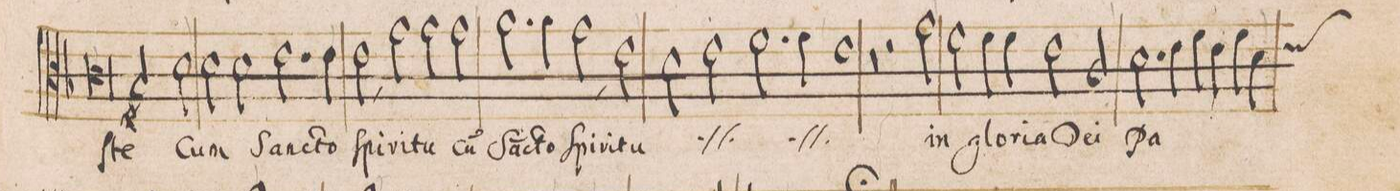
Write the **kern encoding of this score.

**kern	**text
*I"DISCANTVS	*
*clefC3	*
*k[b-]	*
*met(C|)	*
*M2/1	*
0c	.
=90-	=90-
2Bn/	-ſte
2d\	Cum
=91-	=91-
2d\	San-
2d\	-cto
2.e\	ſpi-
4e\	-ri-
=92-	=92-
2e,\	-tu
2g\	Cum
2g\	San-
2g\	-cto
=93-	=93-
2.a\	ſpi-
4a\	-ri-
2g,\	-tu
2e\	/Cum
=94-	=94-
2d\	San-
2e\	-cto
2.f\	ſpi-
4f\	-ri-
=95-	=95-
1e	-tu/
1r	.
=96-	=96-
1r	.
2r	.
2g\	in
=97-	=97-
2f\	glo-
4f\	ri-
4f\	-a
2e\	De-
2c/	-i
=98-	=98-
2.d\	Pa-
4e\	.
4f\	.
4e\	.
4f\	.
*custos:e	*
4d\	.
=99-	=99-
*-	*-
